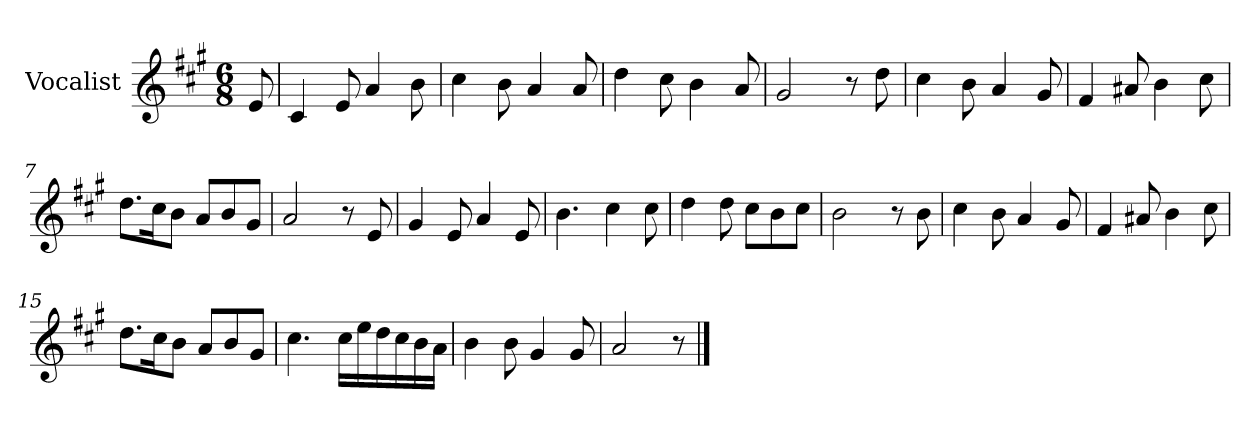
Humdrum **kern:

**kern
*part1
*staff1
*I"Vocalist
*k[f#c#g#]
*A:
*M6/8
=
8e
=1
4c#
8e
4a
8b
=2
4cc#
8b
4a
8a
=3
4dd
8cc#
4b
8a
=4
2g#
8r
8dd
=5
4cc#
8b
4a
8g#
=6
4f#
8a#X
4b
8cc#
=7
8.ddL
16cc#K
8bJ
8aL
8b
8g#J
=8
2a
8r
8e
=9
4g#
8e
4a
8e
=10
4.b
4cc#
8cc#
=11
4dd
8dd
8cc#L
8b
8cc#J
=12
2b
8r
8b
=13
4cc#
8b
4a
8g#
=14
4f#
8a#X
4b
8cc#
=15
8.ddL
16cc#K
8bJ
8aL
8b
8g#J
=16
4.cc#
16cc#LL
16ee
16dd
16cc#
16b
16aJJ
=17
4b
8b
4g#
8g#
=18
2a
8r
==
*-
